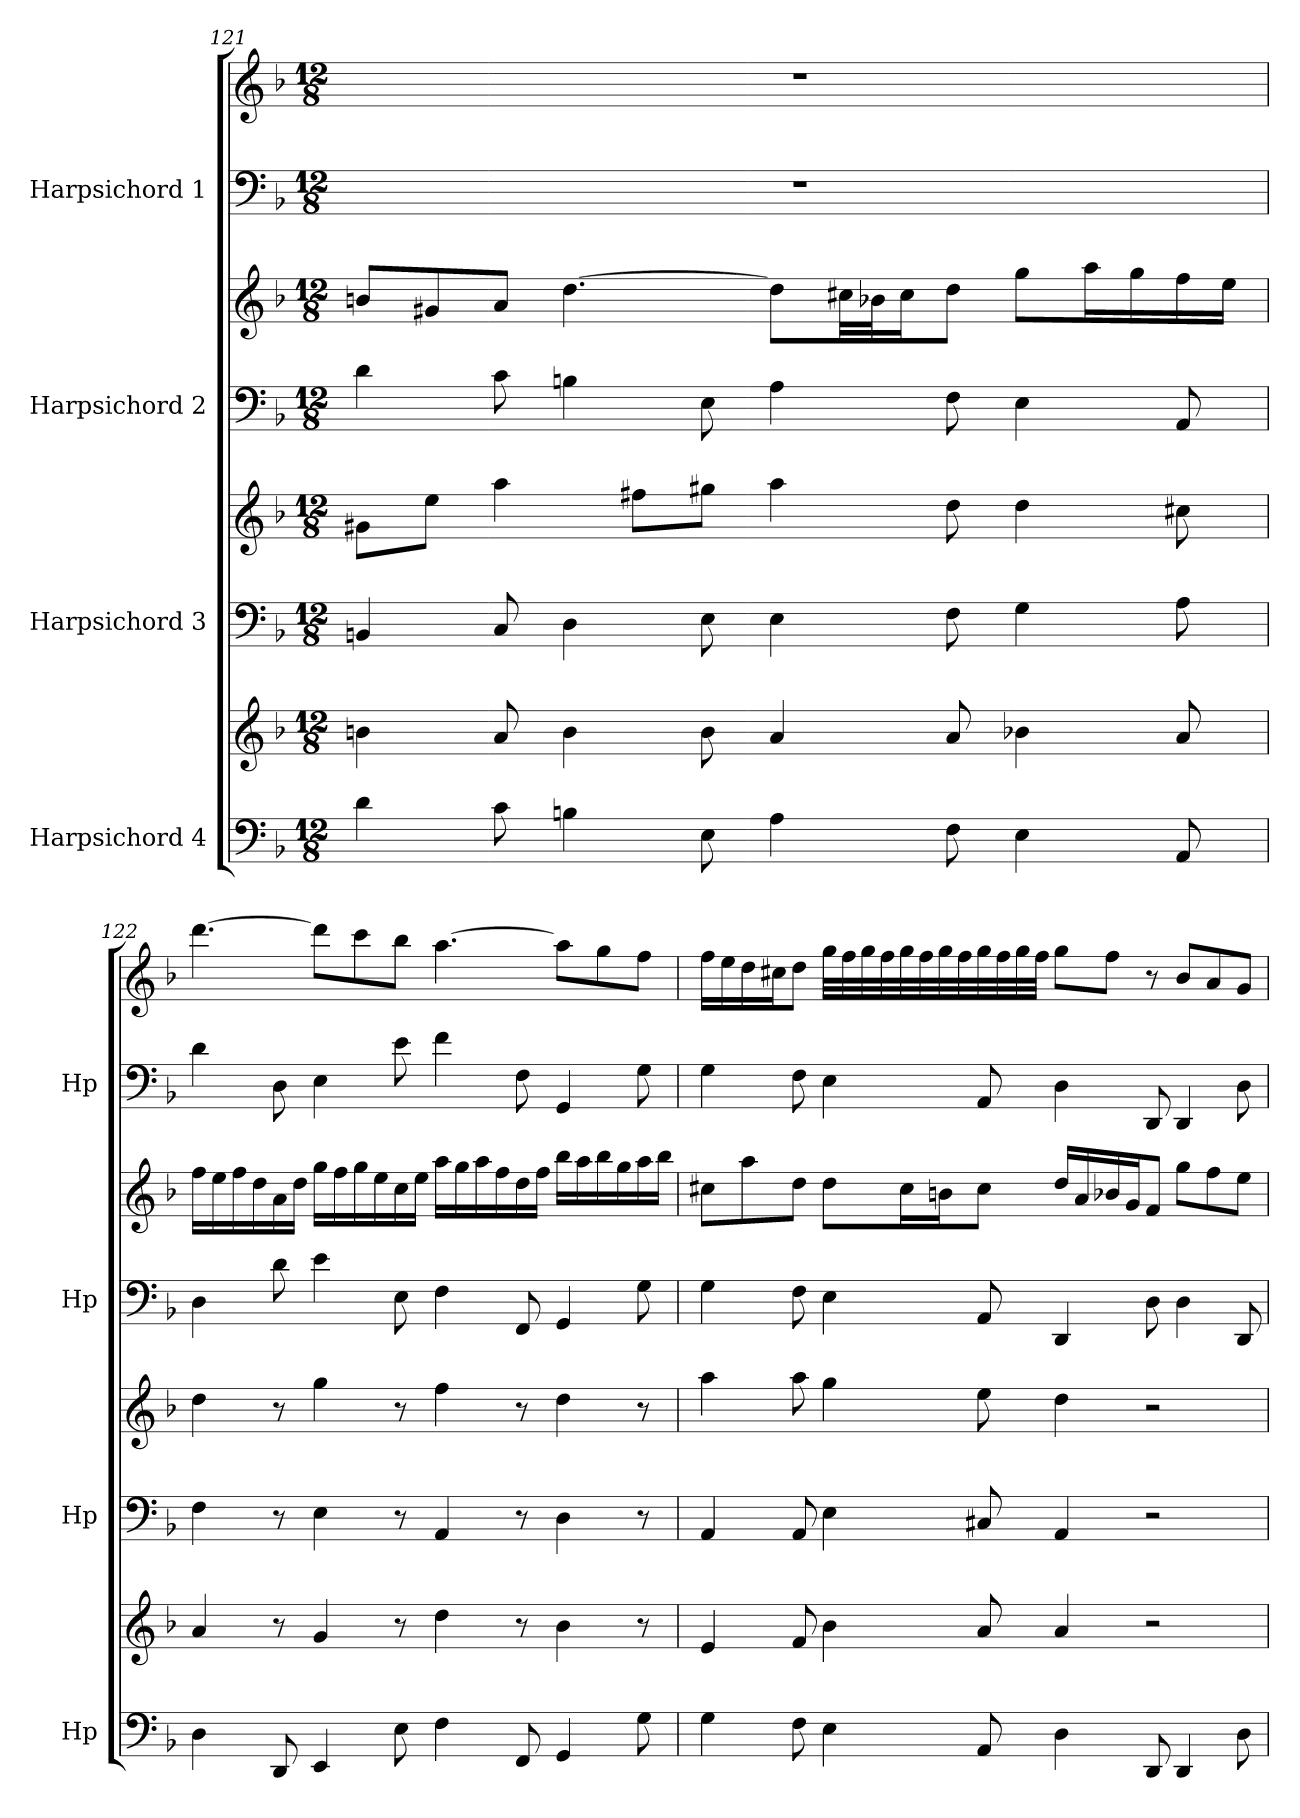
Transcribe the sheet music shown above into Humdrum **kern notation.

**kern	**kern	**kern	**kern	**kern	**kern	**kern	**kern
*part4	*part4	*part3	*part3	*part2	*part2	*part1	*part1
*staff8	*staff7	*staff6	*staff5	*staff4	*staff3	*staff2	*staff1
*I"Harpsichord 4	*	*I"Harpsichord 3	*	*I"Harpsichord 2	*	*I"Harpsichord 1	*
*I'Hp	*	*I'Hp	*	*I'Hp	*	*I'Hp	*
!!LO:PB:g=z
*clefF4	*clefG2	*clefF4	*clefG2	*clefF4	*clefG2	*clefF4	*clefG2
*k[b-]	*k[b-]	*k[b-]	*k[b-]	*k[b-]	*k[b-]	*k[b-]	*k[b-]
*M12/8	*M12/8	*M12/8	*M12/8	*M12/8	*M12/8	*M12/8	*M12/8
=121	=121	=121	=121	=121	=121	=121	=121
4d\	4bn\	4BBn/	8g#X\L	4d\	8bn/L	1.r	1.r
.	.	.	8ee\J	.	8g#X/	.	.
8c\	8a/	8C/	4aa\	8c\	8a/J	.	.
4Bn\	4b\	4D\	.	4Bn\	[4.dd\	.	.
.	.	.	8ff#X\L	.	.	.	.
8E\	8b\	8E\	8gg#X\J	8E\	.	.	.
4A\	4a/	4E\	4aa\	4A\	8dd\L]	.	.
.	.	.	.	.	32cc#X\LL	.	.
.	.	.	.	.	32b-X\J	.	.
.	.	.	.	.	16cc#\J	.	.
8F\	8a/	8F\	8dd\	8F\	8dd\J	.	.
4E\	4b-X\	4G\	4dd\	4E\	8gg\L	.	.
.	.	.	.	.	16aa\L	.	.
.	.	.	.	.	16gg\	.	.
8AA/	8a/	8A\	8cc#X\	8AA/	16ff\	.	.
.	.	.	.	.	16ee\JJ	.	.
=122	=122	=122	=122	=122	=122	=122	=122
4D\	4a/	4F\	4dd\	4D\	16ff\LL	4d\	[4.ddd\
.	.	.	.	.	16ee\	.	.
.	.	.	.	.	16ff\	.	.
.	.	.	.	.	16dd\	.	.
8DD/	8r	8r	8r	8d\	16a\	8D\	.
.	.	.	.	.	16dd\JJ	.	.
4EE/	4g/	4E\	4gg\	4e\	16gg\LL	4E\	8ddd\L]
.	.	.	.	.	16ff\	.	.
.	.	.	.	.	16gg\	.	8ccc\
.	.	.	.	.	16ee\	.	.
8E\	8r	8r	8r	8E\	16cc\	8e\	8bb-\J
.	.	.	.	.	16ee\JJ	.	.
4F\	4dd\	4AA/	4ff\	4F\	16aa\LL	4f\	[4.aa\
.	.	.	.	.	16gg\	.	.
.	.	.	.	.	16aa\	.	.
.	.	.	.	.	16ff\	.	.
8FF/	8r	8r	8r	8FF/	16dd\	8F\	.
.	.	.	.	.	16ff\JJ	.	.
4GG/	4b-\	4D\	4dd\	4GG/	16bb-\LL	4GG/	8aa\L]
.	.	.	.	.	16aa\	.	.
.	.	.	.	.	16bb-\	.	8gg\
.	.	.	.	.	16gg\	.	.
8G\	8r	8r	8r	8G\	16aa\	8G\	8ff\J
.	.	.	.	.	16bb-\JJ	.	.
!!LO:LB:g=z
=123	=123	=123	=123	=123	=123	=123	=123
4G\	4e/	4AA/	4aa\	4G\	8cc#X\L	4G\	16ff\LL
.	.	.	.	.	.	.	16ee\
.	.	.	.	.	8aa\	.	16dd\
.	.	.	.	.	.	.	16cc#X\J
8F\	8f/	8AA/	8aa\	8F\	8dd\J	8F\	8dd\J
4E\	4b-\	4E\	4gg\	4E\	8dd\L	4E\	32gg\LLL
.	.	.	.	.	.	.	32ff\
.	.	.	.	.	.	.	32gg\
.	.	.	.	.	.	.	32ff\
.	.	.	.	.	16cc#\L	.	32gg\
.	.	.	.	.	.	.	32ff\
.	.	.	.	.	16bn\J	.	32gg\
.	.	.	.	.	.	.	32ff\
8AA/	8a/	8C#X/	8ee\	8AA/	8cc#\J	8AA/	32gg\
.	.	.	.	.	.	.	32ff\
.	.	.	.	.	.	.	32gg\
.	.	.	.	.	.	.	32ff\JJJ
4D\	4a/	4AA/	4dd\	4DD/	16dd/LL	4D\	8gg\L
.	.	.	.	.	16a/	.	.
.	.	.	.	.	16b-X/	.	8ff\J
.	.	.	.	.	16g/J	.	.
8DD/	2r	2r	2r	8D\	8f/J	8DD/	8r
4DD/	.	.	.	4D\	8gg\L	4DD/	8b-/L
.	.	.	.	.	8ff\	.	8a/
8D\	.	.	.	8DD/	8ee\J	8D\	8g/J
=	=	=	=	=	=	=	=
*-	*-	*-	*-	*-	*-	*-	*-
